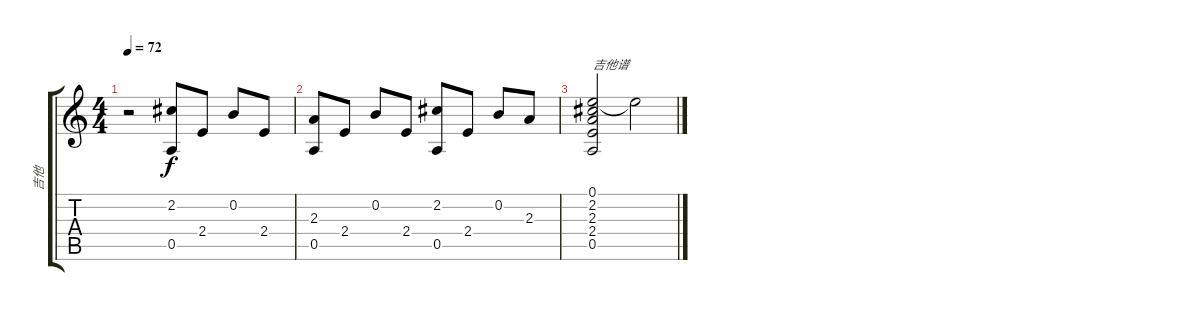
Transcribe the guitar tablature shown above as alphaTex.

\track ("吉他" "吉他") {instrument electricguitarjazz}
\staff {score tabs}
\tuning (E4 B3 G3 D3 A2 E2) {hide}
\ts (4 4)
\tempo 72
\clef g2
\ks c
r.2{dy f} (2.2 0.5).8 2.4.8 0.2.8 2.4.8 |
(2.3 0.5).8 2.4.8 0.2.8 2.4.8 (2.2 0.5).8 2.4.8 0.2.8 2.3.8 |
(0.1 2.2 2.3 2.4 0.5).2{txt "吉他谱"} 0.1{t}.2
